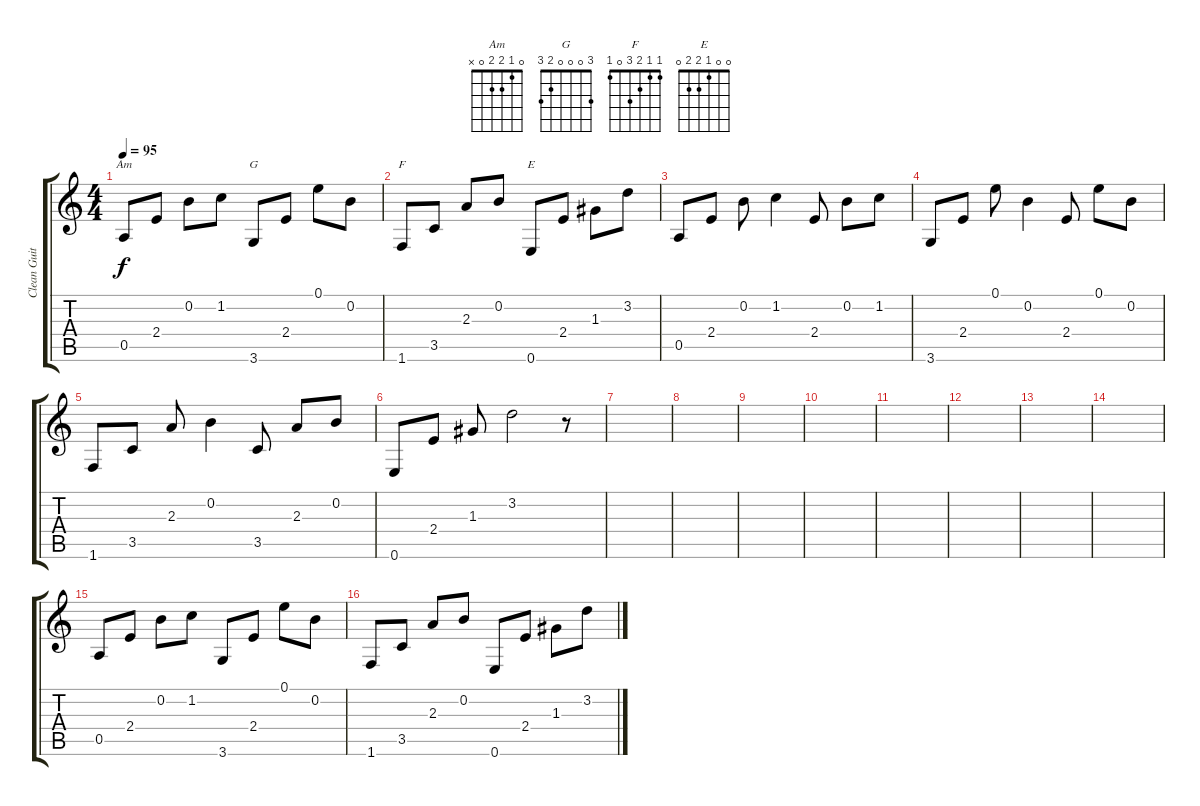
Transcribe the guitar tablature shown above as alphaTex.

\track ("Clean Guitar" "Clean Guit") {instrument electricguitarclean}
\staff {score tabs}
\tuning (E4 B3 G3 D3 A2 E2) {hide}
\chord ("Am" 0 1 2 2 0 x)
\chord ("G" 3 0 0 0 2 3)
\chord ("F" 1 1 2 3 0 1)
\chord ("E" 0 0 1 2 2 0)
\ts (4 4)
\tempo 95
\clef g2
\ks c
0.5.8{ch "Am" dy f} 2.4.8 0.2.8 1.2.8 3.6.8{ch "G"} 2.4.8 0.1.8 0.2.8 |
1.6.8{ch "F"} 3.5.8 2.3.8 0.2.8 0.6.8{ch "E"} 2.4.8 1.3.8 3.2.8 |
0.5.8 2.4.8 0.2.8 1.2.4 2.4.8 0.2.8 1.2.8 |
3.6.8 2.4.8 0.1.8 0.2.4 2.4.8 0.1.8 0.2.8 |
1.6.8 3.5.8 2.3.8 0.2.4 3.5.8 2.3.8 0.2.8 |
0.6.8 2.4.8 1.3.8 3.2.2 r.8 |
|
|
|
|
|
|
|
|
0.5.8 2.4.8 0.2.8 1.2.8 3.6.8 2.4.8 0.1.8 0.2.8 |
1.6.8 3.5.8 2.3.8 0.2.8 0.6.8 2.4.8 1.3.8 3.2.8
